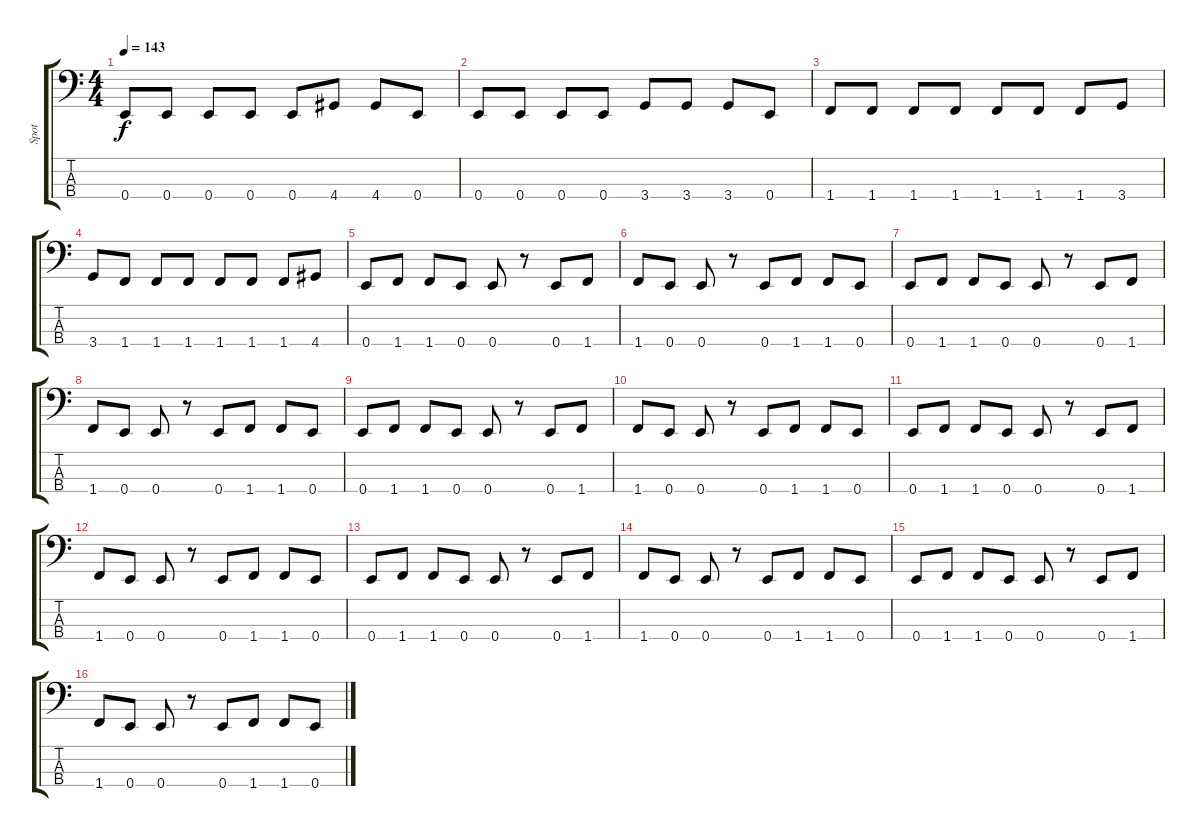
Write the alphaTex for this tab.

\track ("Spot" "Spot") {instrument electricbasspick}
\staff {score tabs}
\tuning (G2 D2 A1 E1) {hide}
\ts (4 4)
\tempo 143
\clef f4
\ks c
0.4.8{dy f} 0.4.8 0.4.8 0.4.8 0.4.8 4.4.8 4.4.8 0.4.8 |
0.4.8 0.4.8 0.4.8 0.4.8 3.4.8 3.4.8 3.4.8 0.4.8 |
1.4.8 1.4.8 1.4.8 1.4.8 1.4.8 1.4.8 1.4.8 3.4.8 |
3.4.8 1.4.8 1.4.8 1.4.8 1.4.8 1.4.8 1.4.8 4.4.8 |
0.4.8 1.4.8 1.4.8 0.4.8 0.4.8 r.8 0.4.8 1.4.8 |
1.4.8 0.4.8 0.4.8 r.8 0.4.8 1.4.8 1.4.8 0.4.8 |
0.4.8 1.4.8 1.4.8 0.4.8 0.4.8 r.8 0.4.8 1.4.8 |
1.4.8 0.4.8 0.4.8 r.8 0.4.8 1.4.8 1.4.8 0.4.8 |
0.4.8 1.4.8 1.4.8 0.4.8 0.4.8 r.8 0.4.8 1.4.8 |
1.4.8 0.4.8 0.4.8 r.8 0.4.8 1.4.8 1.4.8 0.4.8 |
0.4.8 1.4.8 1.4.8 0.4.8 0.4.8 r.8 0.4.8 1.4.8 |
1.4.8 0.4.8 0.4.8 r.8 0.4.8 1.4.8 1.4.8 0.4.8 |
0.4.8 1.4.8 1.4.8 0.4.8 0.4.8 r.8 0.4.8 1.4.8 |
1.4.8 0.4.8 0.4.8 r.8 0.4.8 1.4.8 1.4.8 0.4.8 |
0.4.8 1.4.8 1.4.8 0.4.8 0.4.8 r.8 0.4.8 1.4.8 |
1.4.8 0.4.8 0.4.8 r.8 0.4.8 1.4.8 1.4.8 0.4.8
